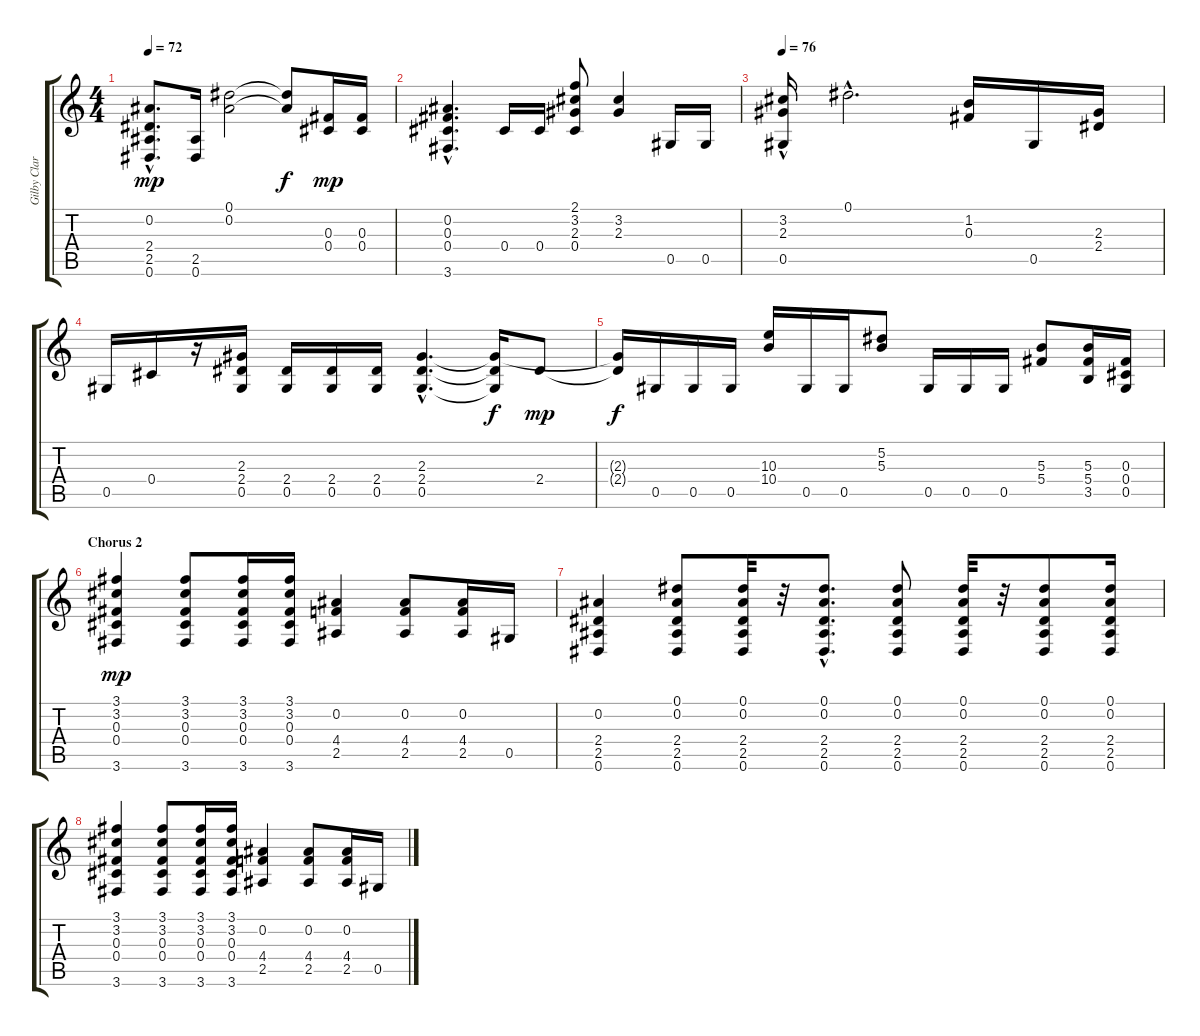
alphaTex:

\track ("Gilby Clarke" "Gilby Clar") {instrument overdrivenguitar}
\staff {score tabs}
\tuning (Eb4 Bb3 Gb3 Db3 Ab2 Eb2) {hide}
\ts (4 4)
\tempo 72
\clef g2
\ks c
(0.2{hac} 2.4{hac} 2.5{hac} 0.6{hac}).8{d dy mp} (2.5 0.6).16 (0.1 0.2).2 (0.1{t} 0.2{t}).8{dy f} (0.3 0.4).16{dy mp} (0.3 0.4).16 |
(0.2{hac} 0.3{hac} 0.4{hac} 3.6{hac}).4{d} 0.4.16 0.4.16 (2.1 3.2 2.3 0.4).8 (3.2 2.3).4 0.5.16 0.5.16 |
\tempo 76
(3.2 2.3{hac} 0.5{hac}).16 0.1{hac}.2{d} (1.2 0.3).16 0.5.16 (2.3 2.4).16 |
0.5.16 0.4.16 r.16 (2.3 2.4 0.5).16 (2.4 0.5).16 (2.4 0.5).16 (2.4 0.5).16 (2.3{hac} 2.4{hac} 0.5{hac}).4{d} (2.3{t} 2.4{t} 0.5{t}).16{dy f} 2.4.8{dy mp} |
(2.3{t} 2.4{t}).16{dy f} 0.5.16 0.5.16 0.5.16 (10.3 10.4).16 0.5.16 0.5.16 (5.2 5.3).8 0.5.16 0.5.16 0.5.16 (5.3 5.4).8 (5.3 5.4 3.5).16 (0.3 0.4 0.5).16 |
\section ("" "Chorus 2")
(3.1 3.2 0.3 0.4 3.6).4{dy mp} (3.1 3.2 0.3 0.4 3.6).8 (3.1 3.2 0.3 0.4 3.6).16 (3.1 3.2 0.3 0.4 3.6).16 (0.2 4.4 2.5).4 (0.2 4.4 2.5).8 (0.2 4.4 2.5).16 0.5.16 |
(0.2 2.4 2.5 0.6).4 (0.1 0.2 2.4 2.5 0.6).8 (0.1 0.2 2.4 2.5 0.6).32 r.32 (0.1{hac} 0.2{hac} 2.4{hac} 2.5{hac} 0.6{hac}).8{d} (0.1 0.2 2.4 2.5 0.6).8 (0.1 0.2 2.4 2.5 0.6).32 r.32 (0.1 0.2 2.4 2.5 0.6).8 (0.1 0.2 2.4 2.5 0.6).16 |
(3.1 3.2 0.3 0.4 3.6).4 (3.1 3.2 0.3 0.4 3.6).8 (3.1 3.2 0.3 0.4 3.6).16 (3.1 3.2 0.3 0.4 3.6).16 (0.2 4.4 2.5).4 (0.2 4.4 2.5).8 (0.2 4.4 2.5).16 0.5.16
